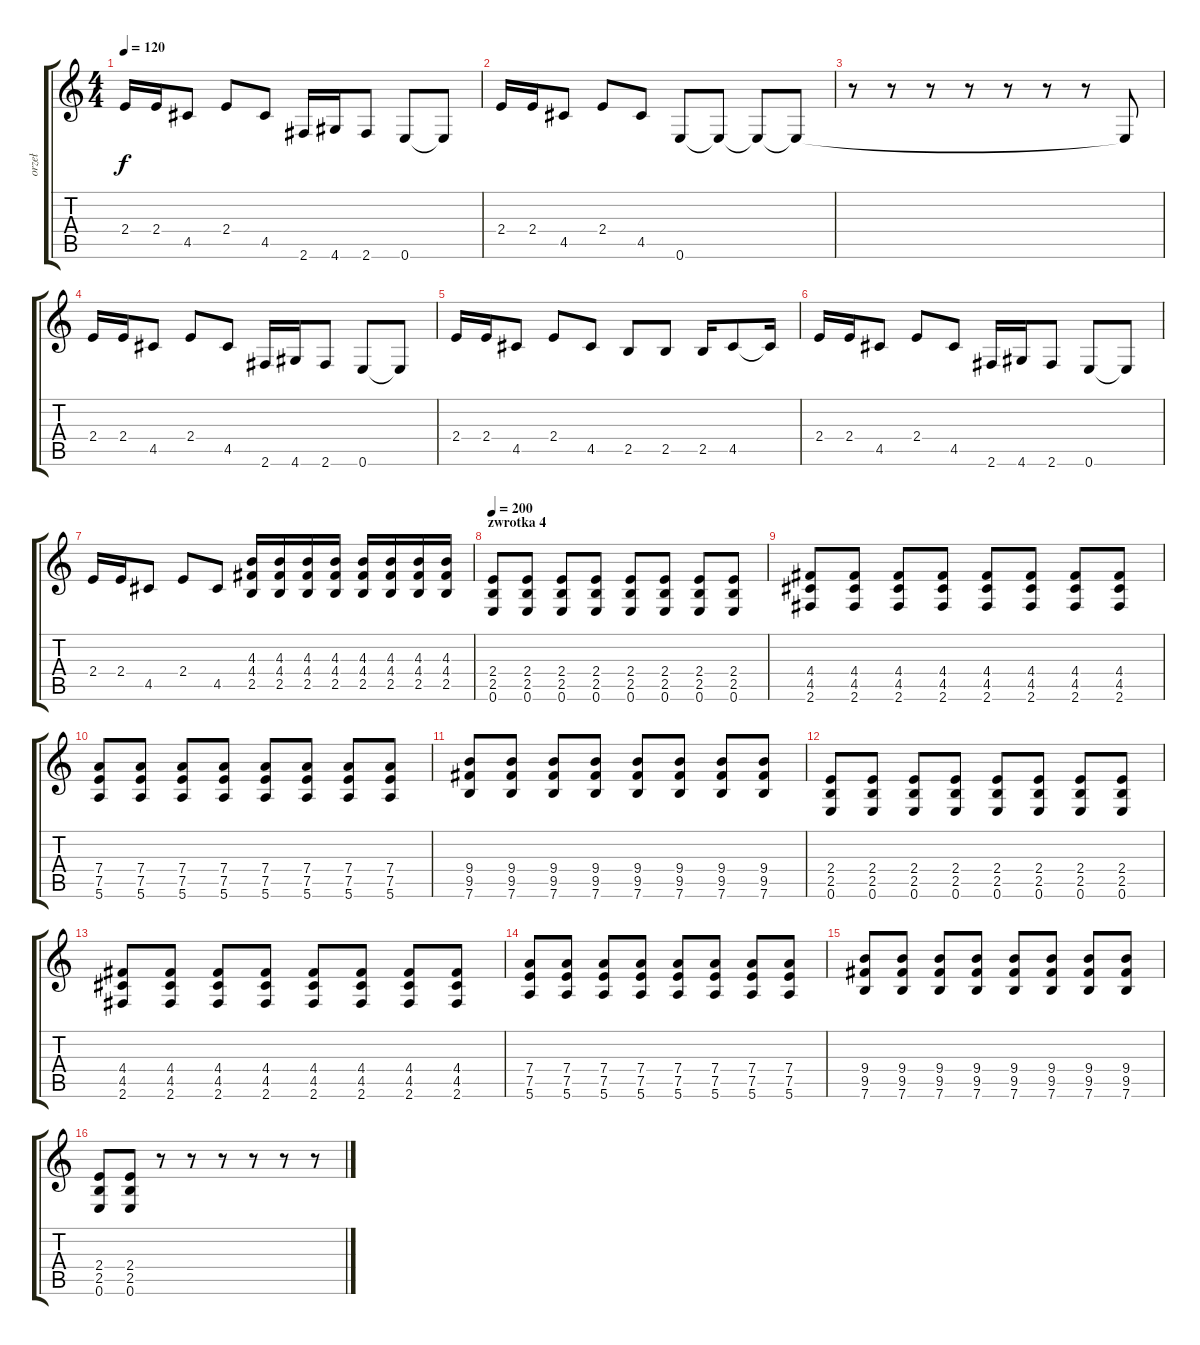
\track ("orzeł" "orzeł") {instrument overdrivenguitar}
\staff {score tabs}
\tuning (E4 B3 G3 D3 A2 E2) {hide}
\ts (4 4)
\tempo 120
\clef g2
\ks c
2.4.16{dy f} 2.4.16 4.5.8 2.4.8 4.5.8 2.6.16 4.6.16 2.6.8 0.6.8 0.6{t}.8 |
2.4.16 2.4.16 4.5.8 2.4.8 4.5.8 0.6.8 0.6{t}.8 0.6{t}.8 0.6{t}.8 |
r.8 r.8 r.8 r.8 r.8 r.8 r.8 0.6{t}.8 |
2.4.16 2.4.16 4.5.8 2.4.8 4.5.8 2.6.16 4.6.16 2.6.8 0.6.8 0.6{t}.8 |
2.4.16 2.4.16 4.5.8 2.4.8 4.5.8 2.5.8 2.5.8 2.5.16 4.5.8 4.5{t}.16 |
2.4.16 2.4.16 4.5.8 2.4.8 4.5.8 2.6.16 4.6.16 2.6.8 0.6.8 0.6{t}.8 |
2.4.16 2.4.16 4.5.8 2.4.8 4.5.8 (4.3 4.4 2.5).16 (4.3 4.4 2.5).16 (4.3 4.4 2.5).16 (4.3 4.4 2.5).16 (4.3 4.4 2.5).16 (4.3 4.4 2.5).16 (4.3 4.4 2.5).16 (4.3 4.4 2.5).16 |
\section ("" "zwrotka 4")
\tempo 200
(2.4 2.5 0.6).8 (2.4 2.5 0.6).8 (2.4 2.5 0.6).8 (2.4 2.5 0.6).8 (2.4 2.5 0.6).8 (2.4 2.5 0.6).8 (2.4 2.5 0.6).8 (2.4 2.5 0.6).8 |
(4.4 4.5 2.6).8 (4.4 4.5 2.6).8 (4.4 4.5 2.6).8 (4.4 4.5 2.6).8 (4.4 4.5 2.6).8 (4.4 4.5 2.6).8 (4.4 4.5 2.6).8 (4.4 4.5 2.6).8 |
(7.4 7.5 5.6).8 (7.4 7.5 5.6).8 (7.4 7.5 5.6).8 (7.4 7.5 5.6).8 (7.4 7.5 5.6).8 (7.4 7.5 5.6).8 (7.4 7.5 5.6).8 (7.4 7.5 5.6).8 |
(9.4 9.5 7.6).8 (9.4 9.5 7.6).8 (9.4 9.5 7.6).8 (9.4 9.5 7.6).8 (9.4 9.5 7.6).8 (9.4 9.5 7.6).8 (9.4 9.5 7.6).8 (9.4 9.5 7.6).8 |
(2.4 2.5 0.6).8 (2.4 2.5 0.6).8 (2.4 2.5 0.6).8 (2.4 2.5 0.6).8 (2.4 2.5 0.6).8 (2.4 2.5 0.6).8 (2.4 2.5 0.6).8 (2.4 2.5 0.6).8 |
(4.4 4.5 2.6).8 (4.4 4.5 2.6).8 (4.4 4.5 2.6).8 (4.4 4.5 2.6).8 (4.4 4.5 2.6).8 (4.4 4.5 2.6).8 (4.4 4.5 2.6).8 (4.4 4.5 2.6).8 |
(7.4 7.5 5.6).8 (7.4 7.5 5.6).8 (7.4 7.5 5.6).8 (7.4 7.5 5.6).8 (7.4 7.5 5.6).8 (7.4 7.5 5.6).8 (7.4 7.5 5.6).8 (7.4 7.5 5.6).8 |
(9.4 9.5 7.6).8 (9.4 9.5 7.6).8 (9.4 9.5 7.6).8 (9.4 9.5 7.6).8 (9.4 9.5 7.6).8 (9.4 9.5 7.6).8 (9.4 9.5 7.6).8 (9.4 9.5 7.6).8 |
(2.4 2.5 0.6).8 (2.4 2.5 0.6).8 r.8 r.8 r.8 r.8 r.8 r.8
